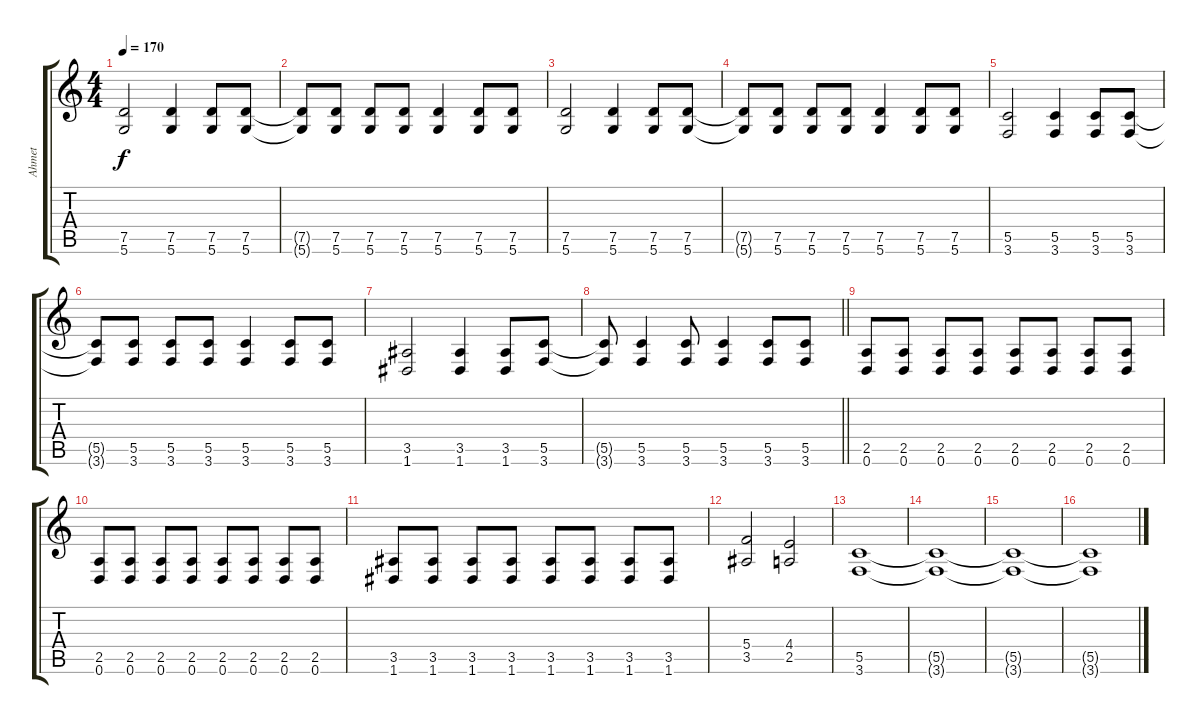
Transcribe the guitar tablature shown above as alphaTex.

\track ("Ahmet" "Ahmet") {instrument distortionguitar}
\staff {score tabs}
\tuning (D4 A3 F3 C3 G2 D2) {hide}
\ts (4 4)
\tempo 170
\clef g2
\ks c
(7.5 5.6).2{dy f} (7.5 5.6).4 (7.5 5.6).8 (7.5 5.6).8 |
(7.5{t} 5.6{t}).8 (7.5 5.6).8 (7.5 5.6).8 (7.5 5.6).8 (7.5 5.6).4 (7.5 5.6).8 (7.5 5.6).8 |
(7.5 5.6).2 (7.5 5.6).4 (7.5 5.6).8 (7.5 5.6).8 |
(7.5{t} 5.6{t}).8 (7.5 5.6).8 (7.5 5.6).8 (7.5 5.6).8 (7.5 5.6).4 (7.5 5.6).8 (7.5 5.6).8 |
(5.5 3.6).2 (5.5 3.6).4 (5.5 3.6).8 (5.5 3.6).8 |
(5.5{t} 3.6{t}).8 (5.5 3.6).8 (5.5 3.6).8 (5.5 3.6).8 (5.5 3.6).4 (5.5 3.6).8 (5.5 3.6).8 |
(3.5 1.6).2 (3.5 1.6).4 (3.5 1.6).8 (5.5 3.6).8 |
\barLineRight lightlight
(5.5{t} 3.6{t}).8 (5.5 3.6).4 (5.5 3.6).8 (5.5 3.6).4 (5.5 3.6).8 (5.5 3.6).8 |
\section ("" "")
(2.5 0.6).8 (2.5 0.6).8 (2.5 0.6).8 (2.5 0.6).8 (2.5 0.6).8 (2.5 0.6).8 (2.5 0.6).8 (2.5 0.6).8 |
(2.5 0.6).8 (2.5 0.6).8 (2.5 0.6).8 (2.5 0.6).8 (2.5 0.6).8 (2.5 0.6).8 (2.5 0.6).8 (2.5 0.6).8 |
(3.5 1.6).8 (3.5 1.6).8 (3.5 1.6).8 (3.5 1.6).8 (3.5 1.6).8 (3.5 1.6).8 (3.5 1.6).8 (3.5 1.6).8 |
(5.4 3.5).2 (4.4 2.5).2 |
(5.5 3.6).1 |
(5.5{t} 3.6{t}).1 |
(5.5{t} 3.6{t}).1 |
(5.5{t} 3.6{t}).1
